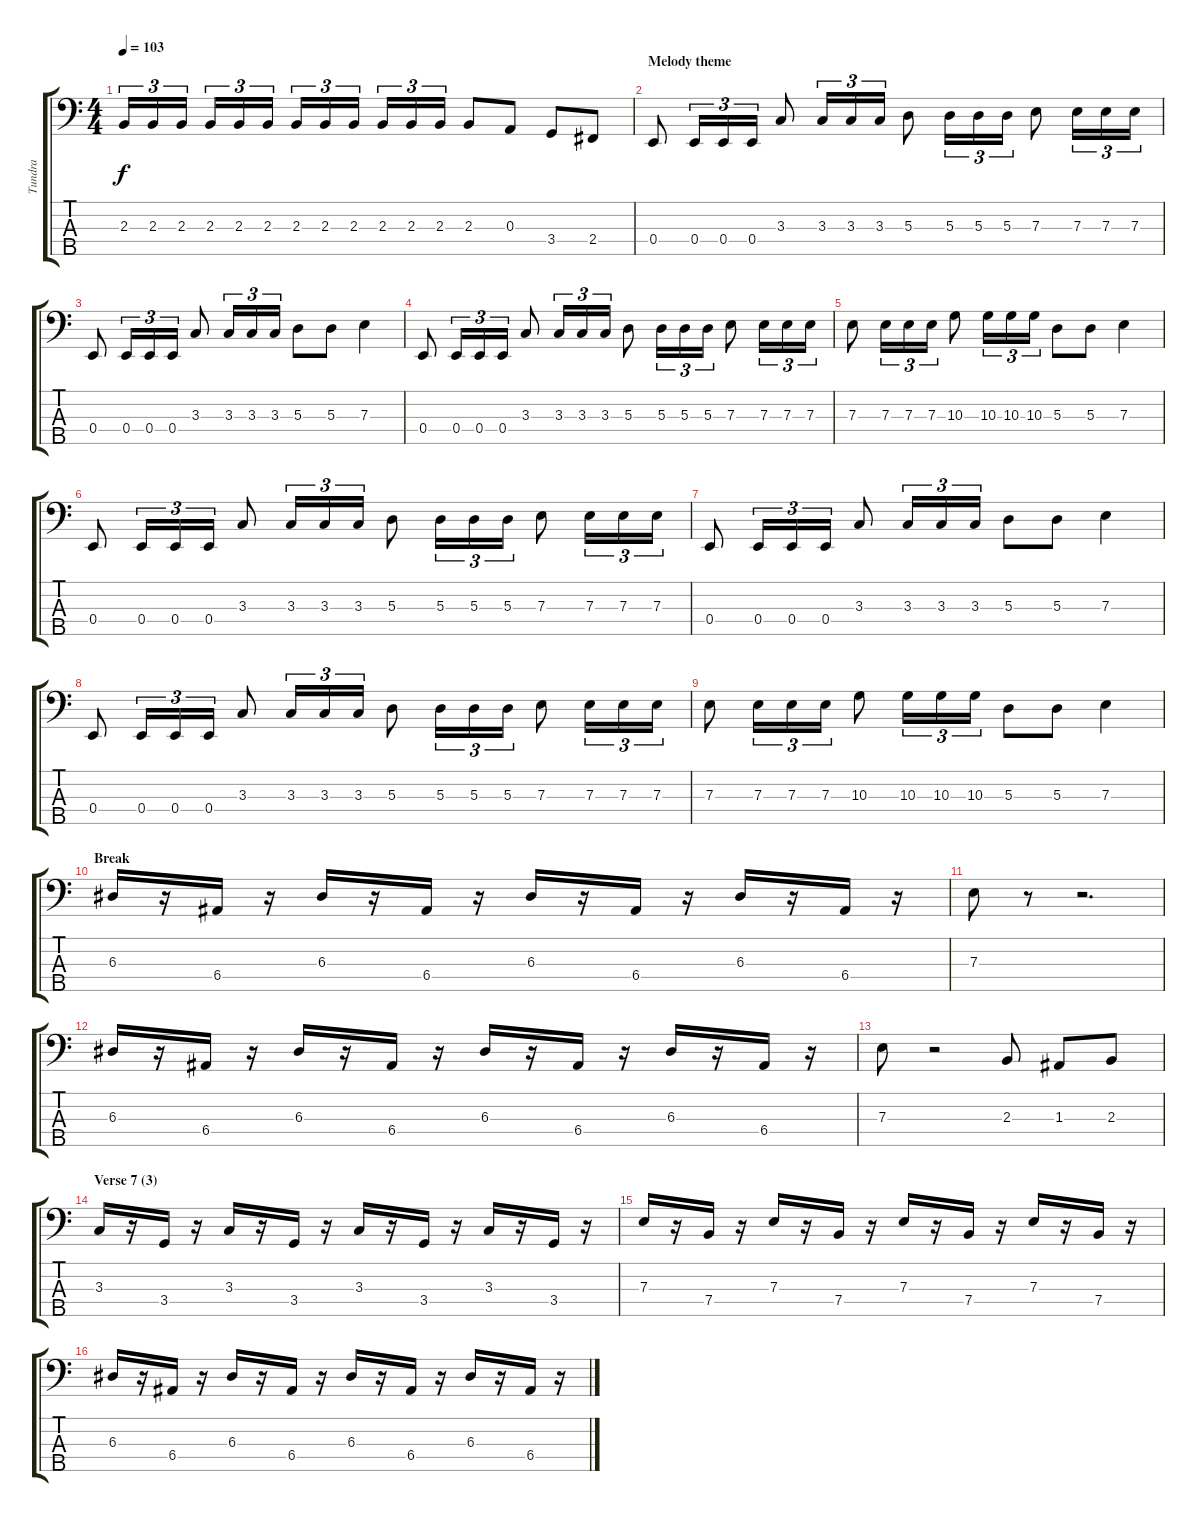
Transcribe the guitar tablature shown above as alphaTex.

\track ("Tundra" "Tundra") {instrument electricbassfinger}
\staff {score tabs}
\tuning (G2 D2 A1 E1 B0) {hide}
\ts (4 4)
\tempo 103
\clef f4
\ks c
2.3.16{tu (3 2) dy f} 2.3.16{tu (3 2)} 2.3.16{tu (3 2)} 2.3.16{tu (3 2)} 2.3.16{tu (3 2)} 2.3.16{tu (3 2)} 2.3.16{tu (3 2)} 2.3.16{tu (3 2)} 2.3.16{tu (3 2)} 2.3.16{tu (3 2)} 2.3.16{tu (3 2)} 2.3.16{tu (3 2)} 2.3.8 0.3.8 3.4.8 2.4.8 |
\section ("" "Melody theme")
0.4.8 0.4.16{tu (3 2)} 0.4.16{tu (3 2)} 0.4.16{tu (3 2)} 3.3.8 3.3.16{tu (3 2)} 3.3.16{tu (3 2)} 3.3.16{tu (3 2)} 5.3.8 5.3.16{tu (3 2)} 5.3.16{tu (3 2)} 5.3.16{tu (3 2)} 7.3.8 7.3.16{tu (3 2)} 7.3.16{tu (3 2)} 7.3.16{tu (3 2)} |
0.4.8 0.4.16{tu (3 2)} 0.4.16{tu (3 2)} 0.4.16{tu (3 2)} 3.3.8 3.3.16{tu (3 2)} 3.3.16{tu (3 2)} 3.3.16{tu (3 2)} 5.3.8 5.3.8 7.3.4 |
0.4.8 0.4.16{tu (3 2)} 0.4.16{tu (3 2)} 0.4.16{tu (3 2)} 3.3.8 3.3.16{tu (3 2)} 3.3.16{tu (3 2)} 3.3.16{tu (3 2)} 5.3.8 5.3.16{tu (3 2)} 5.3.16{tu (3 2)} 5.3.16{tu (3 2)} 7.3.8 7.3.16{tu (3 2)} 7.3.16{tu (3 2)} 7.3.16{tu (3 2)} |
7.3.8 7.3.16{tu (3 2)} 7.3.16{tu (3 2)} 7.3.16{tu (3 2)} 10.3.8 10.3.16{tu (3 2)} 10.3.16{tu (3 2)} 10.3.16{tu (3 2)} 5.3.8 5.3.8 7.3.4 |
\section ("" "")
0.4.8 0.4.16{tu (3 2)} 0.4.16{tu (3 2)} 0.4.16{tu (3 2)} 3.3.8 3.3.16{tu (3 2)} 3.3.16{tu (3 2)} 3.3.16{tu (3 2)} 5.3.8 5.3.16{tu (3 2)} 5.3.16{tu (3 2)} 5.3.16{tu (3 2)} 7.3.8 7.3.16{tu (3 2)} 7.3.16{tu (3 2)} 7.3.16{tu (3 2)} |
0.4.8 0.4.16{tu (3 2)} 0.4.16{tu (3 2)} 0.4.16{tu (3 2)} 3.3.8 3.3.16{tu (3 2)} 3.3.16{tu (3 2)} 3.3.16{tu (3 2)} 5.3.8 5.3.8 7.3.4 |
0.4.8 0.4.16{tu (3 2)} 0.4.16{tu (3 2)} 0.4.16{tu (3 2)} 3.3.8 3.3.16{tu (3 2)} 3.3.16{tu (3 2)} 3.3.16{tu (3 2)} 5.3.8 5.3.16{tu (3 2)} 5.3.16{tu (3 2)} 5.3.16{tu (3 2)} 7.3.8 7.3.16{tu (3 2)} 7.3.16{tu (3 2)} 7.3.16{tu (3 2)} |
7.3.8 7.3.16{tu (3 2)} 7.3.16{tu (3 2)} 7.3.16{tu (3 2)} 10.3.8 10.3.16{tu (3 2)} 10.3.16{tu (3 2)} 10.3.16{tu (3 2)} 5.3.8 5.3.8 7.3.4 |
\section ("" "Break")
6.3.16 r.16 6.4.16 r.16 6.3.16 r.16 6.4.16 r.16 6.3.16 r.16 6.4.16 r.16 6.3.16 r.16 6.4.16 r.16 |
7.3.8 r.8 r.2{d} |
6.3.16 r.16 6.4.16 r.16 6.3.16 r.16 6.4.16 r.16 6.3.16 r.16 6.4.16 r.16 6.3.16 r.16 6.4.16 r.16 |
7.3.8 r.2 2.3.8 1.3.8 2.3.8 |
\section ("" "Verse 7 (3)")
3.3.16 r.16 3.4.16 r.16 3.3.16 r.16 3.4.16 r.16 3.3.16 r.16 3.4.16 r.16 3.3.16 r.16 3.4.16 r.16 |
7.3.16 r.16 7.4.16 r.16 7.3.16 r.16 7.4.16 r.16 7.3.16 r.16 7.4.16 r.16 7.3.16 r.16 7.4.16 r.16 |
6.3.16 r.16 6.4.16 r.16 6.3.16 r.16 6.4.16 r.16 6.3.16 r.16 6.4.16 r.16 6.3.16 r.16 6.4.16 r.16
